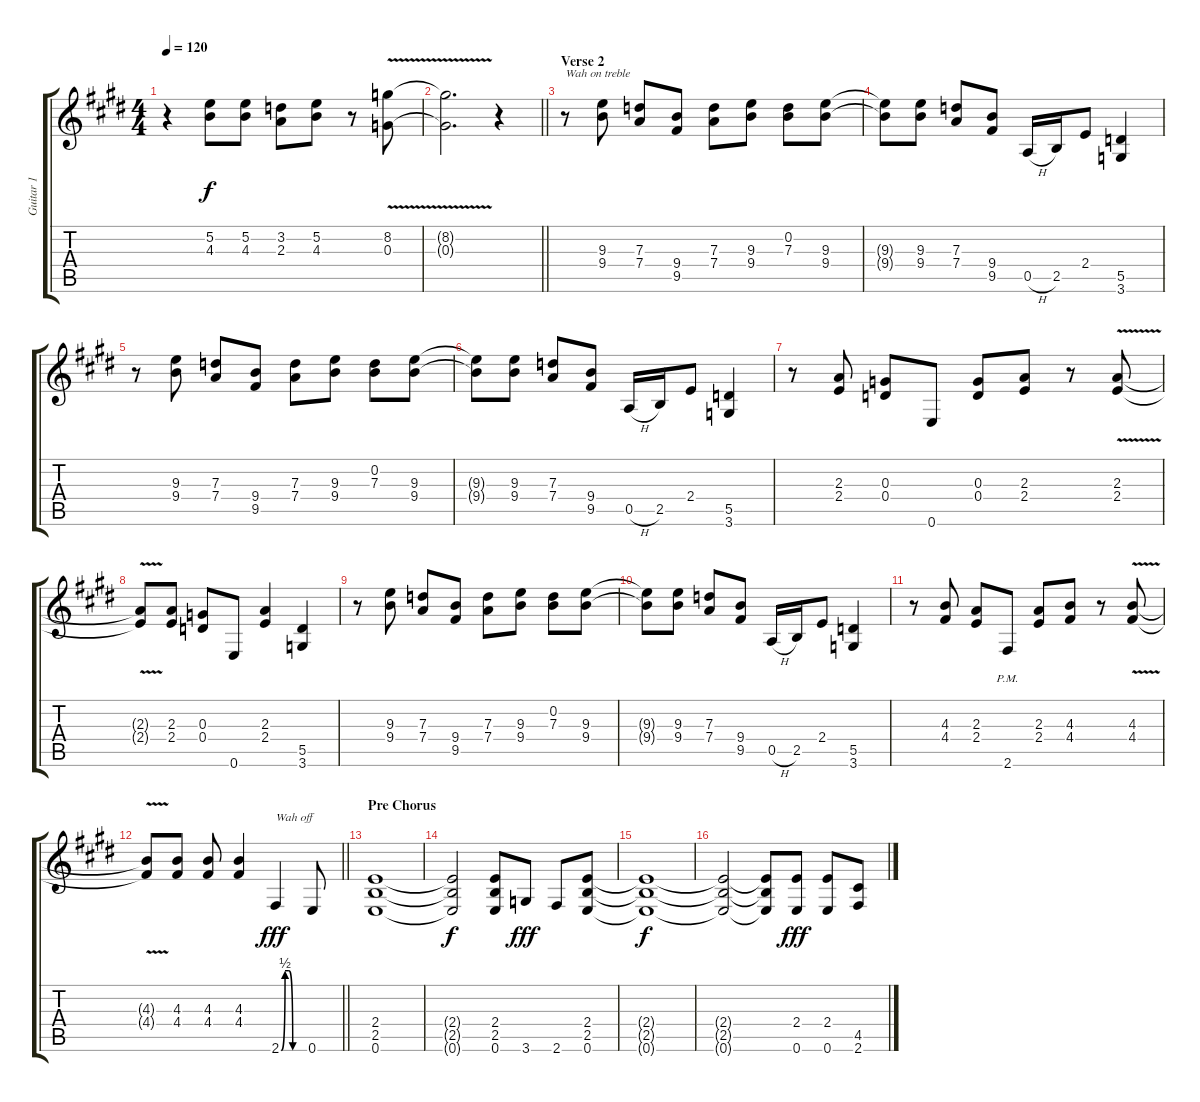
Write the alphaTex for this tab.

\track ("Guitar 1" "Guitar 1") {instrument distortionguitar}
\staff {score tabs}
\tuning (E4 B3 G3 D3 A2 E2) {hide}
\ts (4 4)
\tempo 120
\clef g2
\ks e
r.4{dy f} (5.2 4.3).8 (5.2 4.3).8 (3.2 2.3).8 (5.2 4.3).8 r.8 (8.2{v} 0.3{v}).8 |
\barLineRight lightlight
(8.2{v t} 0.3{v t}).2{d} r.4 |
\section ("" "Verse 2")
r.8{txt "Wah on treble"} (9.3 9.4).8 (7.3 7.4).8 (9.4 9.5).8 (7.3 7.4).8 (9.3 9.4).8 (0.2 7.3).8 (9.3 9.4).8 |
(9.3{t} 9.4{t}).8 (9.3 9.4).8 (7.3 7.4).8 (9.4 9.5).8 0.5{h}.16 2.5.16 2.4.8 (5.5 3.6).4 |
r.8 (9.3 9.4).8 (7.3 7.4).8 (9.4 9.5).8 (7.3 7.4).8 (9.3 9.4).8 (0.2 7.3).8 (9.3 9.4).8 |
(9.3{t} 9.4{t}).8 (9.3 9.4).8 (7.3 7.4).8 (9.4 9.5).8 0.5{h}.16 2.5.16 2.4.8 (5.5 3.6).4 |
r.8 (2.3 2.4).8 (0.3 0.4).8 0.6.8 (0.3 0.4).8 (2.3 2.4).8 r.8 (2.3{v} 2.4{v}).8 |
(2.3{t} 2.4{t}).8 (2.3 2.4).8 (0.3 0.4).8 0.6.8 (2.3 2.4).4 (5.5 3.6).4 |
r.8 (9.3 9.4).8 (7.3 7.4).8 (9.4 9.5).8 (7.3 7.4).8 (9.3 9.4).8 (0.2 7.3).8 (9.3 9.4).8 |
(9.3{t} 9.4{t}).8 (9.3 9.4).8 (7.3 7.4).8 (9.4 9.5).8 0.5{h}.16 2.5.16 2.4.8 (5.5 3.6).4 |
r.8 (4.3 4.4).8 (2.3 2.4).8 2.6{pm}.8 (2.3 2.4).8 (4.3 4.4).8 r.8 (4.3{v} 4.4{v}).8 |
\barLineRight lightlight
(4.3{t} 4.4{t}).8 (4.3 4.4).8 (4.3 4.4).8 (4.3 4.4).4 2.6{be (custom 0 0 10 2 20 2 30 0 60 0)}.4{txt "Wah off" dy fff} 0.6.8 |
\section ("" "Pre Chorus")
(2.4 2.5 0.6).1 |
(2.4{t} 2.5{t} 0.6{t}).2{dy f} (2.4 2.5 0.6).8 3.6.8{dy fff} 2.6.8 (2.4 2.5 0.6).8 |
(2.4{t} 2.5{t} 0.6{t}).1{dy f} |
(2.4{t} 2.5{t} 0.6{t}).2 (2.4{t} 2.5{t} 0.6{t}).8 (2.4 0.6).8{dy fff} (2.4 0.6).8 (4.5 2.6).8
